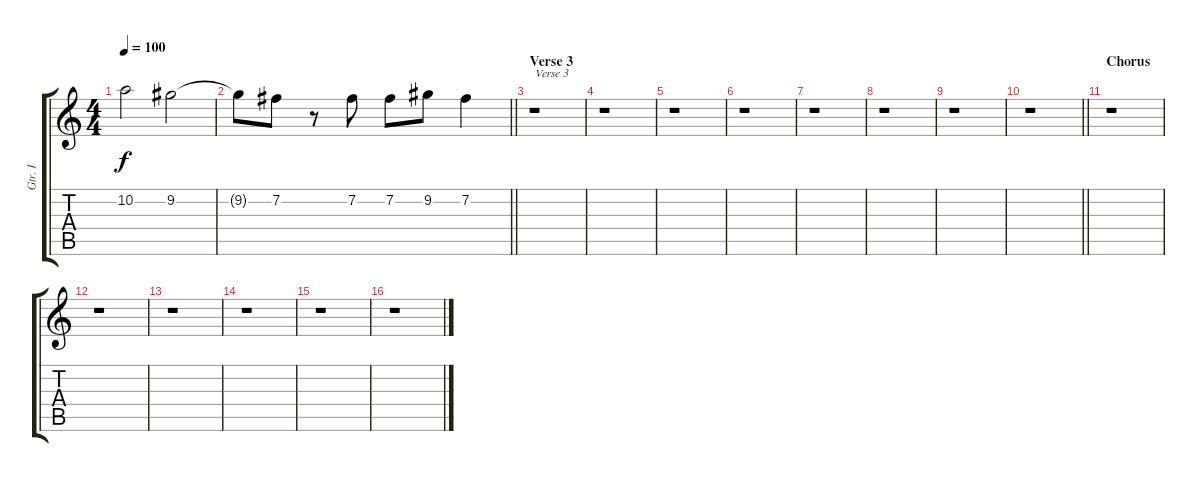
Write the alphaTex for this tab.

\track ("Gtr. I" "Gtr. I") {instrument electricguitarclean}
\staff {score tabs}
\tuning (E4 B3 G3 D3 A2 E2) {hide}
\ts (4 4)
\tempo 100
\clef g2
\ks c
10.2.2{dy f} 9.2.2 |
\barLineRight lightlight
9.2{t}.8 7.2.8 r.8 7.2.8 7.2.8 9.2.8 7.2.4 |
\section ("" "Verse 3")
r.1{txt "Verse 3"} |
r.1 |
r.1 |
r.1 |
r.1 |
r.1 |
r.1 |
\barLineRight lightlight
r.1 |
\section ("" "Chorus ")
r.1 |
r.1 |
r.1 |
r.1 |
r.1 |
r.1
